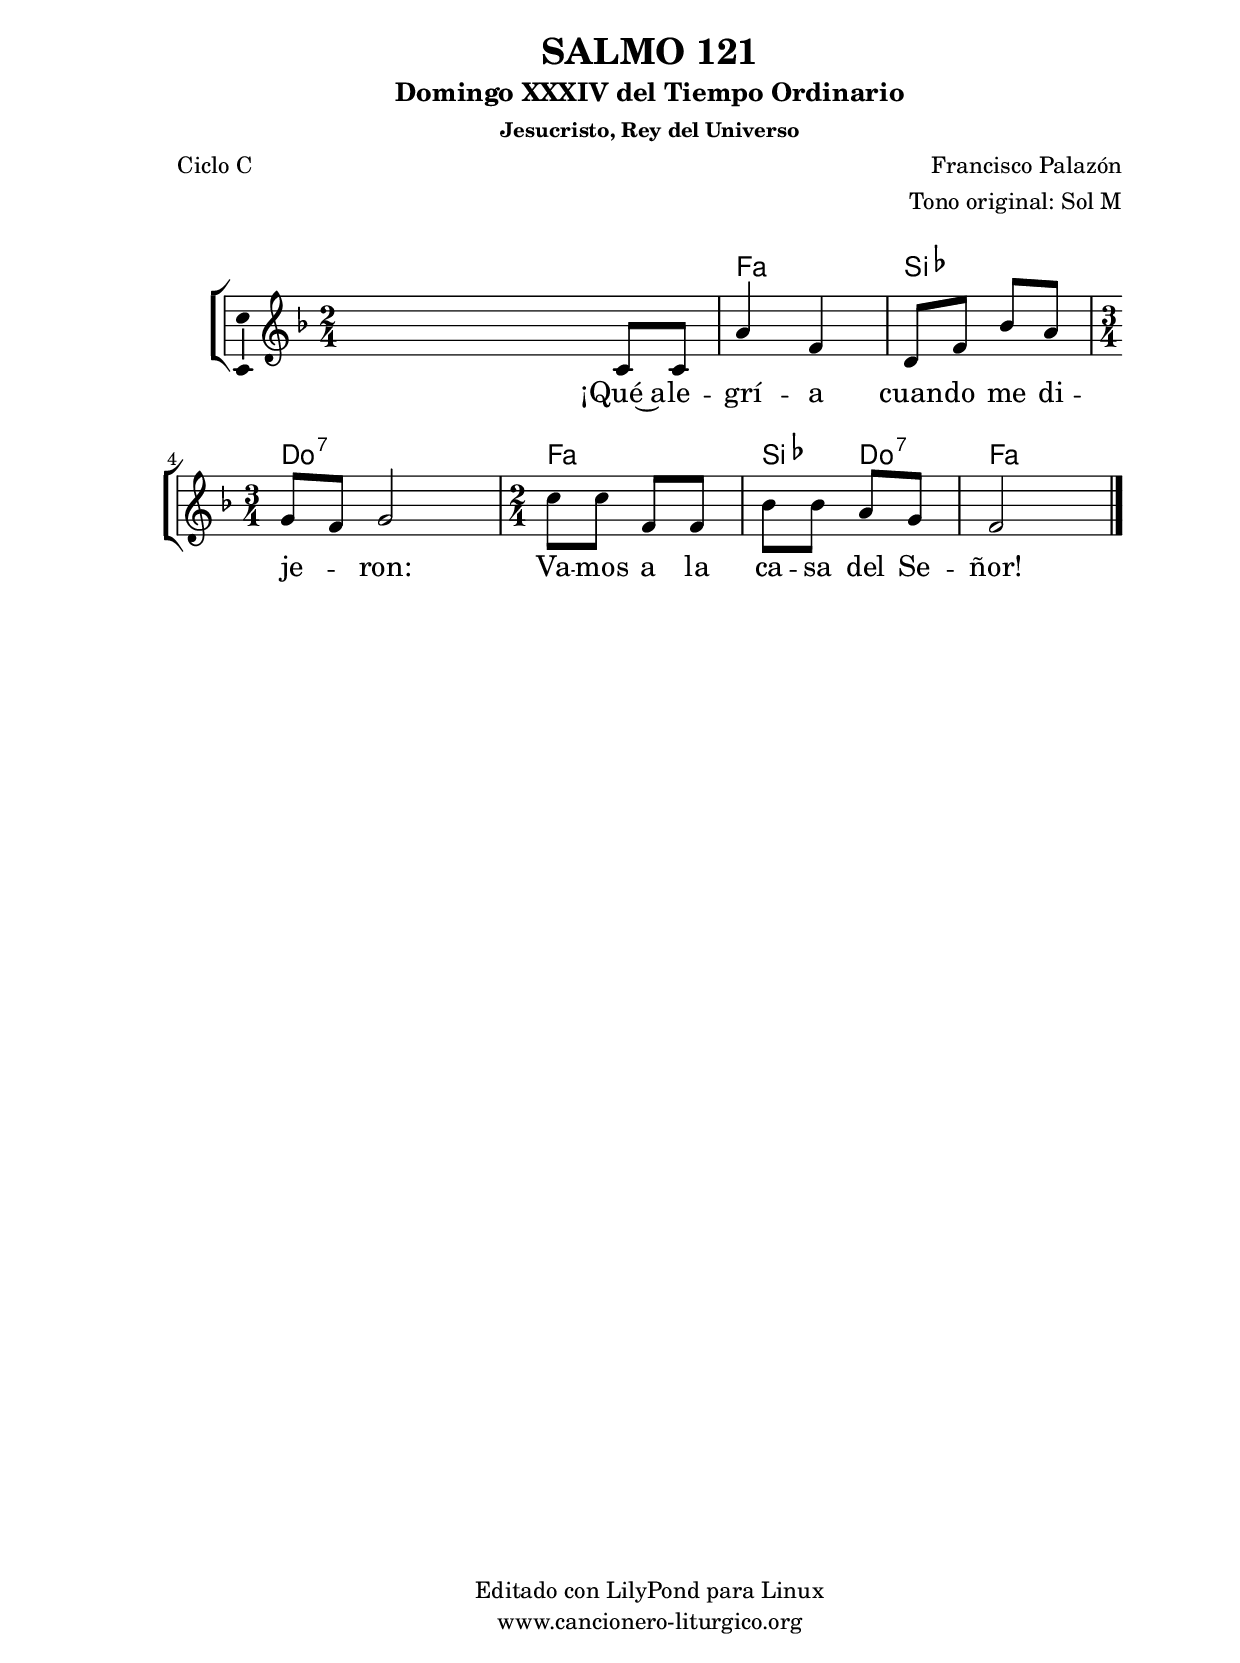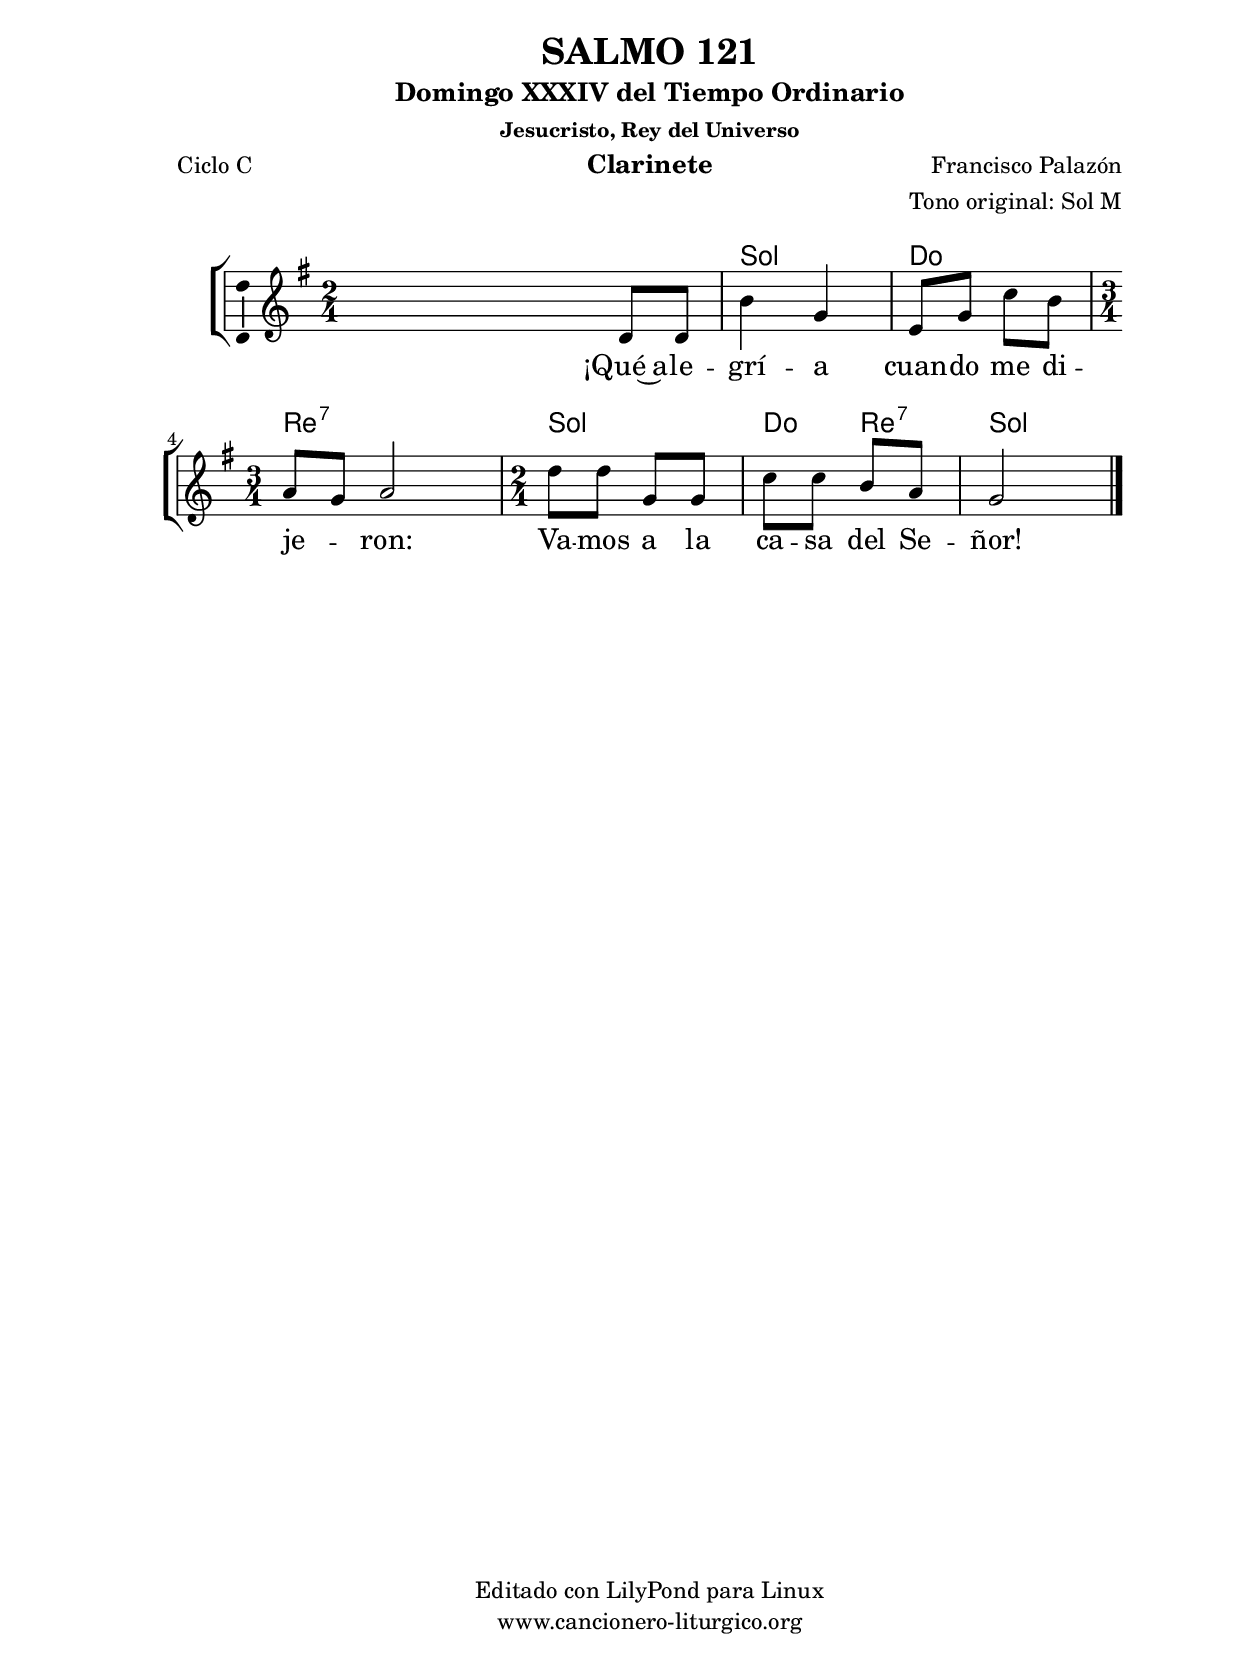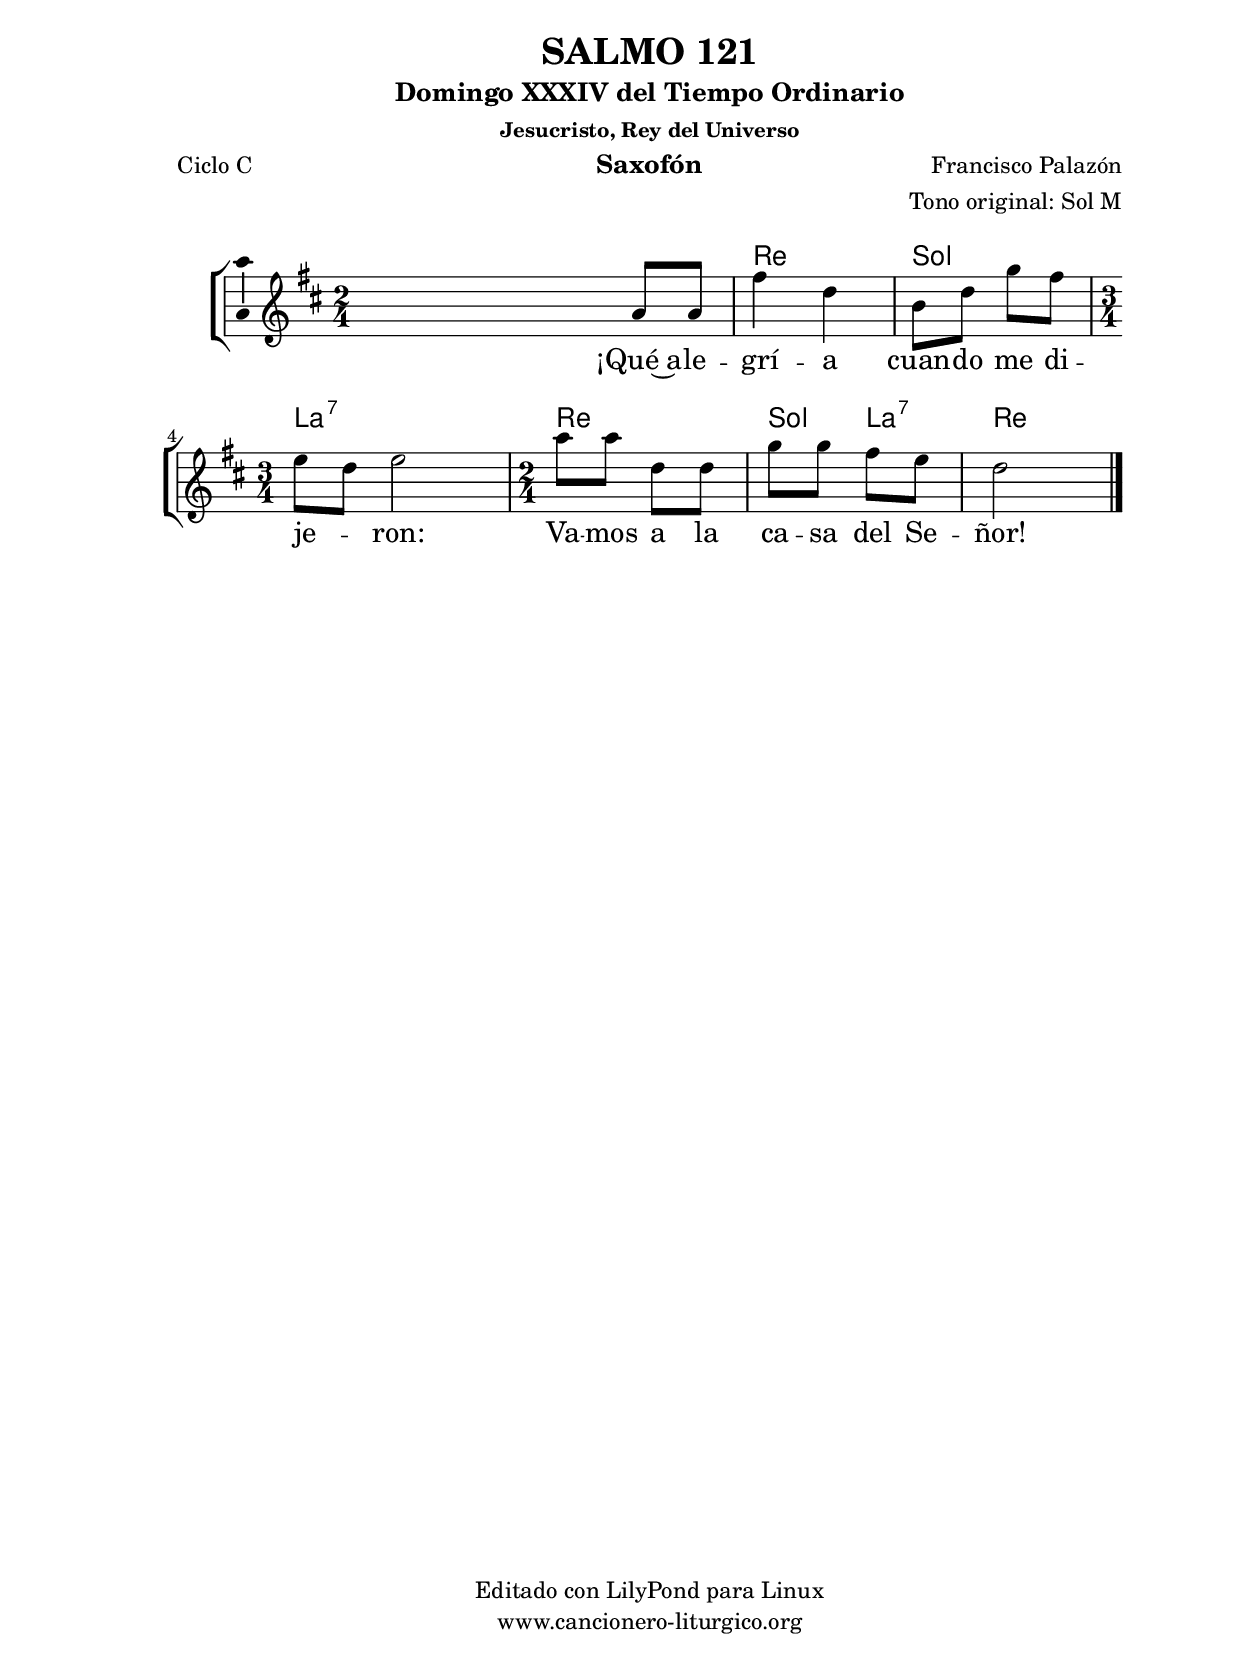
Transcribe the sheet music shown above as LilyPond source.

%
%para convertir .midi en .wav:
%timidity filename.midi -Ow -o finename.wav
%
%
%Para convertir de .wav a .mp3:
%lame -h -m j filename.wav
%
%
%para escuchar el midi:
%timidity nombrefichero.midi
%


%versión de lilypond para la que se ha escrito esta partitura:
\version "2.16.0"

	%Tamaño papel
	#(set-default-paper-size "a4")
	%Tamaño partitura
	#(set-global-staff-size 20)
	%No responde al pulsar sobre una nota
	#(ly:set-option 'point-and-click #f)

%parámetros del encabezamiento:
\header {
	title = "SALMO 121"
	subtitle = "Domingo XXXIV del Tiempo Ordinario"
	subsubtitle = "Jesucristo, Rey del Universo"
	composer = "Francisco Palazón"
	poet = "Ciclo C"
	meter = ""
	arranger = "Tono original: Sol M"
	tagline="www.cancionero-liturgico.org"
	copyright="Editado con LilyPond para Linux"
	tiempo = "Ordinario"
	usos = "Salmo"
	letra = "¡Qué alegría cuando me dijeron: Vamos a la casa del Señor!"
	}

%parámetros asociados al papel:
\paper  {
	oddHeaderMarkup = \markup {\fill-line { \on-the-fly #not-first-page \fromproperty #'header:title \on-the-fly #not-first-page \fromproperty #'header:composer }}
	evenHeaderMarkup = \markup {\fill-line { \fromproperty #'header:composer \fromproperty #'header:title }}
	#(set-paper-size "a4")
	print-page-number = ##f
	first-page-number = 1
	print-first-page-number = ##f
%	head-separation = 3.0 \cm
	top-margin = 2.0 \cm
	bottom-margin = 0.5\cm
%%%	bottom-margin = -1.0\cm
	left-margin = 3.0 \cm
	line-width = 16.0 \cm 
	indent = 8\mm
	interscoreline = 2.\mm
	between-system-space = 15\mm
%	para que las partituras no llenen la hoja:
	ragged-bottom = ##t
%	idem para la última hoja:
	ragged-last-bottom = ##f
%	para que las partituras llenen el ancho del papel:
	ragged-last = ##f
	after-title-space = 2.5 \cm
%page-count=1
%system-count=8

	%Flexible Vertical Spacing
%	markup-markup-spacing =
%	#'((basic-distance . 15) (minimum-distance . 15) (padding . 3))
	markup-system-spacing =
	#'((basic-distance . 15) (minimum-distance . 15) (padding . 3))
	system-system-spacing =
	#'((basic-distance . 15) (minimum-distance . 15) (padding . 3))
	score-system-spacing =
	#'((basic-distance . 15) (minimum-distance . 15) (padding . 5))
%	top-system-spacing = % header
%	#'((basic-distance . 8) (minimum-distance . 0) (padding . 3))
%	top-markup-spacing =
%	#'((basic-distance . 20) (minimum-distance . 20) (padding . 3))
	last-bottom-spacing = % footer
	#'((basic-distance . 5) (minimum-distance . 5) (padding . 3))
%	score-markup-spacing =
%	#'((basic-distance . 16) (minimum-distance . 13) (padding . 3))

	}


%parámetros que afectan a toda la partitura:
global =  {
	%clave de sol (G):
	\clef G
	%armadura:
	\transpose g f
	\key g \major
	\tempo 4=100
	\set Score.tempoHideNote = ##t
	}


acordes = {
	\italianChords
	\chordmode {
	\transpose g f
{

s2
g2 c d2.:7
g2 c4 d:7 g2

	}
	}
}

melodia = 
	\transpose g f
{
	\relative c'{

\time 2/4
s4 d8 d
b'4 g
e8 g c b
\time 3/4
a8 g a2
\time 2/4
d8 d g, g
c8 c b a
g2

	\bar "|."
	}
	}


texto = \lyricmode {
¡Qué~a -- le -- grí -- a cuan -- do me di -- je -- _ ron:
Va -- mos a la ca -- sa del Se -- ñor!
	}


acordesStaff = \context ChordNames = acordesStaff <<
	\set chordChanges = ##t
	\acordes
	>>


vozStaff = \context Voice = vozStaff
\with {\consists "Ambitus_engraver"}
<<
%	\set Staff.instrumentName = ""
%	\set Staff.shortInstrumentName = ""
%	\set Staff.midiInstrument = #"clarinet"
%	\set Staff.midiInstrument = #"cello"
%	\set Staff.midiInstrument = #"flute"
	\set Staff.midiInstrument = #"electric guitar (jazz)"
%	\set Staff.midiInstrument = #"english horn"
%	\set Staff.midiInstrument = #"violin"
%	\set Staff.midiInstrument = #"glockenspiel"
	\set Staff.midiMinimumVolume = #0.7
	\set Staff.midiMaximumVolume = #0.9
	\global
	\melodia
	>>


textoStaff = \context Lyrics = textoStaff <<
	\lyricsto vozStaff \texto
	>>

\book {
	\score {
		\context ChoirStaff {
			\override StaffGroup.SystemStartBracket #'collapse-height = #1
			\override Score.SystemStartBar #'collapse-height = #1
			<<
			\acordesStaff
			\vozStaff
			\textoStaff
			>>
			}
		\layout {
	    		\context {
				\Lyrics
				\override LyricText #'font-size = #2
				}
	   		 \context {
				\Score
				%fontSize = #3
				\override StaffSymbol #'staff-space = #(magstep +3)
				%\override Beam #'thickness = #0.55
				%\override SpacingSpanner #'spacing-increment = #1.0
				%\override Slur #'height-limit = #1.5
				}
			}
		}
	\score {
		\unfoldRepeats
		\context ChoirStaff {
			<<
			\acordesStaff
			\vozStaff
			>>
			}
		\midi {
	  		\context {
	  			\Score
				tempoWholesPerMinute = #(ly:make-moment 70 4)
				}
			}
		}
	}

%Partitura para clarinete
#(define output-suffix "C")
\book {
	\header{
		instrument = "Clarinete"
		}
	\score {
		\context ChoirStaff {
			\override StaffGroup.SystemStartBracket #'collapse-height = #1
			\override Score.SystemStartBar #'collapse-height = #1
\transpose c d
			<<
			\acordesStaff
			\vozStaff
			\textoStaff
			>>
			}
		\layout {
	    		\context {
				\Lyrics
				\override LyricText #'font-size = #2
				}
	   		 \context {
				\Score
				%fontSize = #3
				\override StaffSymbol #'staff-space = #(magstep +3)
				%\override Beam #'thickness = #0.55
				%\override SpacingSpanner #'spacing-increment = #1.0
				%\override Slur #'height-limit = #1.5
				}
			}
		}
	}

%Partitura para saxofón
#(define output-suffix "S")
\book {
	\header{
		instrument = "Saxofón"
		}
	\score {
		\context ChoirStaff {
			\override StaffGroup.SystemStartBracket #'collapse-height = #1
			\override Score.SystemStartBar #'collapse-height = #1
\transpose c a
			<<
			\acordesStaff
			\vozStaff
			\textoStaff
			>>
			}
		\layout {
	    		\context {
				\Lyrics
				\override LyricText #'font-size = #2
				}
	   		 \context {
				\Score
				%fontSize = #3
				\override StaffSymbol #'staff-space = #(magstep +3)
				%\override Beam #'thickness = #0.55
				%\override SpacingSpanner #'spacing-increment = #1.0
				%\override Slur #'height-limit = #1.5
				}
			}
		}
	}

